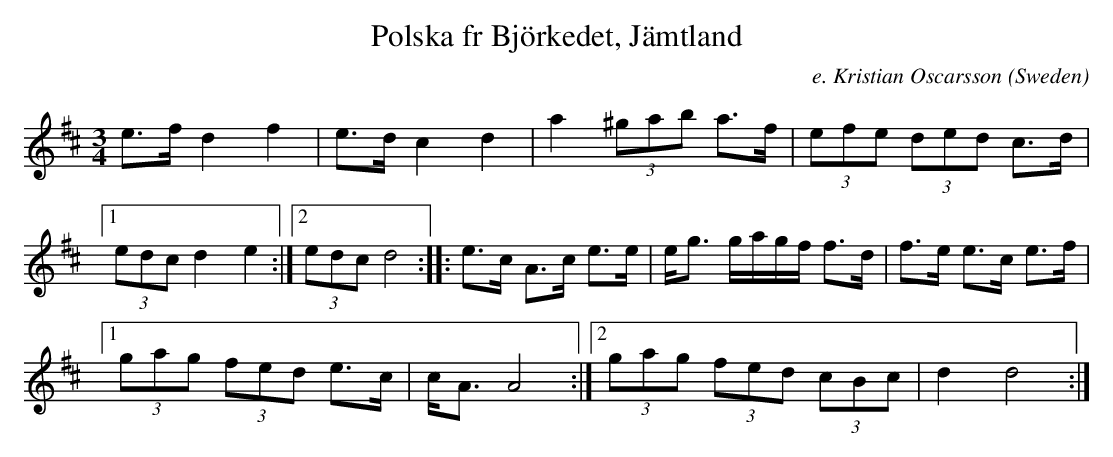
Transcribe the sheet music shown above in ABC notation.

X:1
T:Polska fr Bj\"orkedet, J\"amtland
O:Sweden
M:3/4
C:e. Kristian Oscarsson
K:D
e>f d2 f2|e>d c2 d2|\
a2 (3^gab a>f | (3efe (3ded c>d |1
(3edc d2 e2 :|2 (3edc d4 :: \
e>c A>c e>e | e<g g/a/g/f/ f>d| f>e e>c e>f |1
 (3gag (3fed e>c |c<A A4 \
:|2 (3gag (3fed (3cBc | d2 d4 :|
